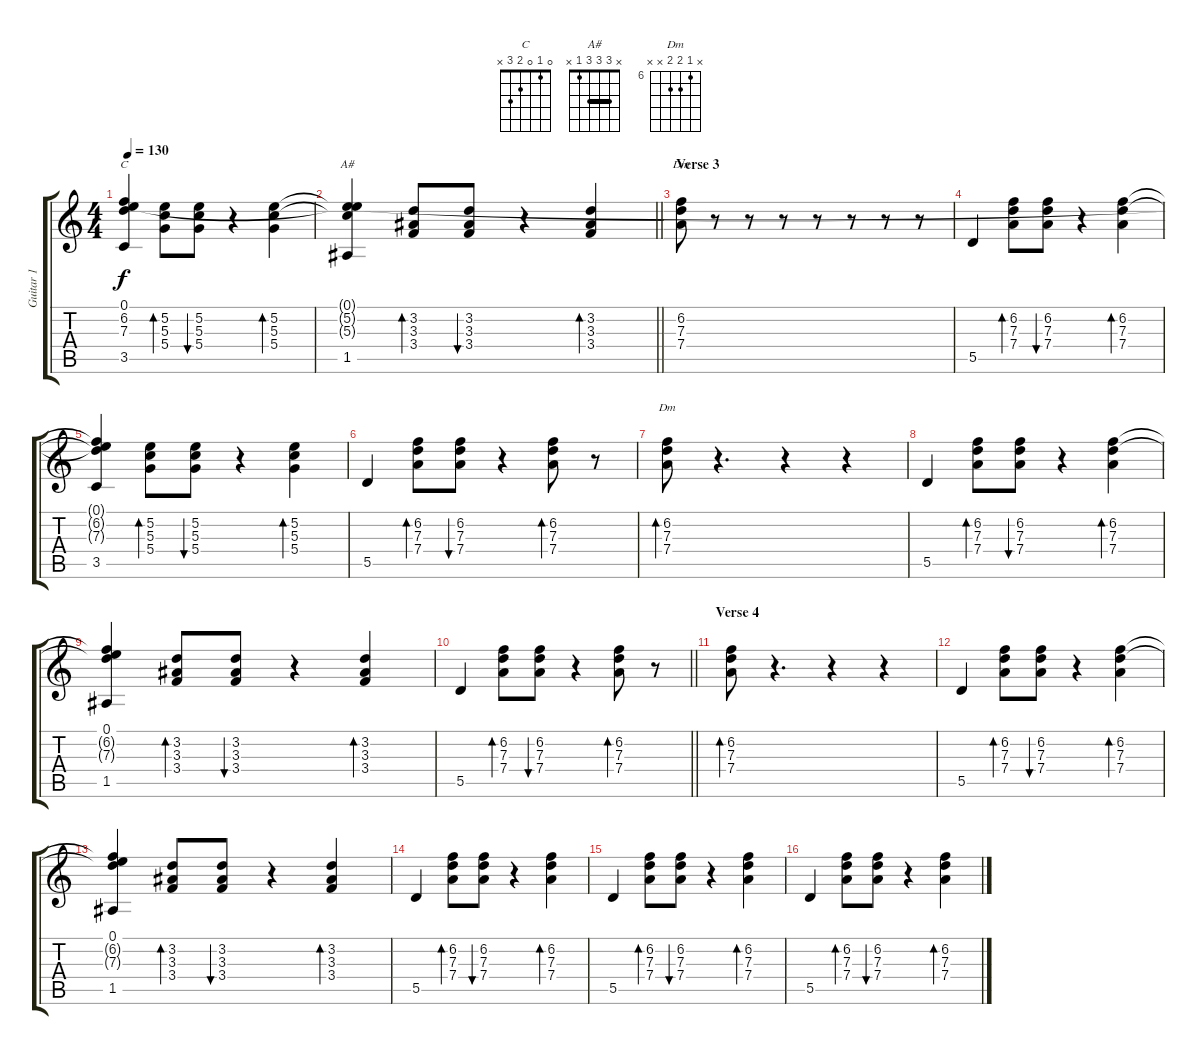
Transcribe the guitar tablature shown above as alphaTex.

\track ("Guitar 1" "Guitar 1") {instrument electricguitarclean}
\staff {score tabs}
\tuning (E4 B3 G3 D3 A2 E2) {hide}
\chord ("C" 0 1 0 2 3 x)
\chord ("A#" x 3 3 3 1 x) {barre 3}
\chord ("Dm" 1 3 2 0 x x)
\chord ("Dm" x 6 7 7 x x) {firstfret 6}
\ts (4 4)
\tempo 130
\clef g2
\ks c
(0.1{t} 6.2{t} 7.3{t} 3.5).4{ch "C" dy f} (5.2 5.3 5.4).8{bd 120} (5.2 5.3 5.4).8{bu 120} r.4 (5.2 5.3 5.4).4{bd 120} |
\barLineRight lightlight
(0.1{t} 5.2{t} 5.3{t} 1.5).4{ch "A#"} (3.2 3.3 3.4).8{bd 120} (3.2 3.3 3.4).8{bu 120} r.4 (3.2 3.3 3.4).4{bd 120} |
\section ("" "Verse 3")
(6.2 7.3 7.4).8{ch "Dm"} r.8 r.8 r.8 r.8 r.8 r.8 r.8 |
5.5.4 (6.2 7.3 7.4).8{bd 240} (6.2 7.3 7.4).8{bu 240} r.4 (6.2 7.3 7.4).4{bd 120} |
(0.1{t} 6.2{t} 7.3{t} 3.5).4 (5.2 5.3 5.4).8{bd 120} (5.2 5.3 5.4).8{bu 120} r.4 (5.2 5.3 5.4).4{bd 120} |
5.5.4 (6.2 7.3 7.4).8{bd 120} (6.2 7.3 7.4).8{bu 120} r.4 (6.2 7.3 7.4).8{bd 120} r.8 |
(6.2 7.3 7.4).8{bd 240 ch "Dm"} r.4{d} r.4 r.4 |
5.5.4 (6.2 7.3 7.4).8{bd 240} (6.2 7.3 7.4).8{bu 240} r.4 (6.2 7.3 7.4).4{bd 120} |
(0.1 6.2{t} 7.3{t} 1.5).4 (3.2 3.3 3.4).8{bd 120} (3.2 3.3 3.4).8{bu 120} r.4 (3.2 3.3 3.4).4{bd 120} |
\barLineRight lightlight
5.5.4 (6.2 7.3 7.4).8{bd 120} (6.2 7.3 7.4).8{bu 120} r.4 (6.2 7.3 7.4).8{bd 120} r.8 |
\section ("" "Verse 4")
(6.2 7.3 7.4).8{bd 240} r.4{d} r.4 r.4 |
5.5.4 (6.2 7.3 7.4).8{bd 240} (6.2 7.3 7.4).8{bu 240} r.4 (6.2 7.3 7.4).4{bd 120} |
(0.1 6.2{t} 7.3{t} 1.5).4 (3.2 3.3 3.4).8{bd 120} (3.2 3.3 3.4).8{bu 120} r.4 (3.2 3.3 3.4).4{bd 120} |
5.5.4 (6.2 7.3 7.4).8{bd 240} (6.2 7.3 7.4).8{bu 240} r.4 (6.2 7.3 7.4).4{bd 120} |
5.5.4 (6.2 7.3 7.4).8{bd 240} (6.2 7.3 7.4).8{bu 240} r.4 (6.2 7.3 7.4).4{bd 120} |
5.5.4 (6.2 7.3 7.4).8{bd 240} (6.2 7.3 7.4).8{bu 240} r.4 (6.2 7.3 7.4).4{bd 120}
